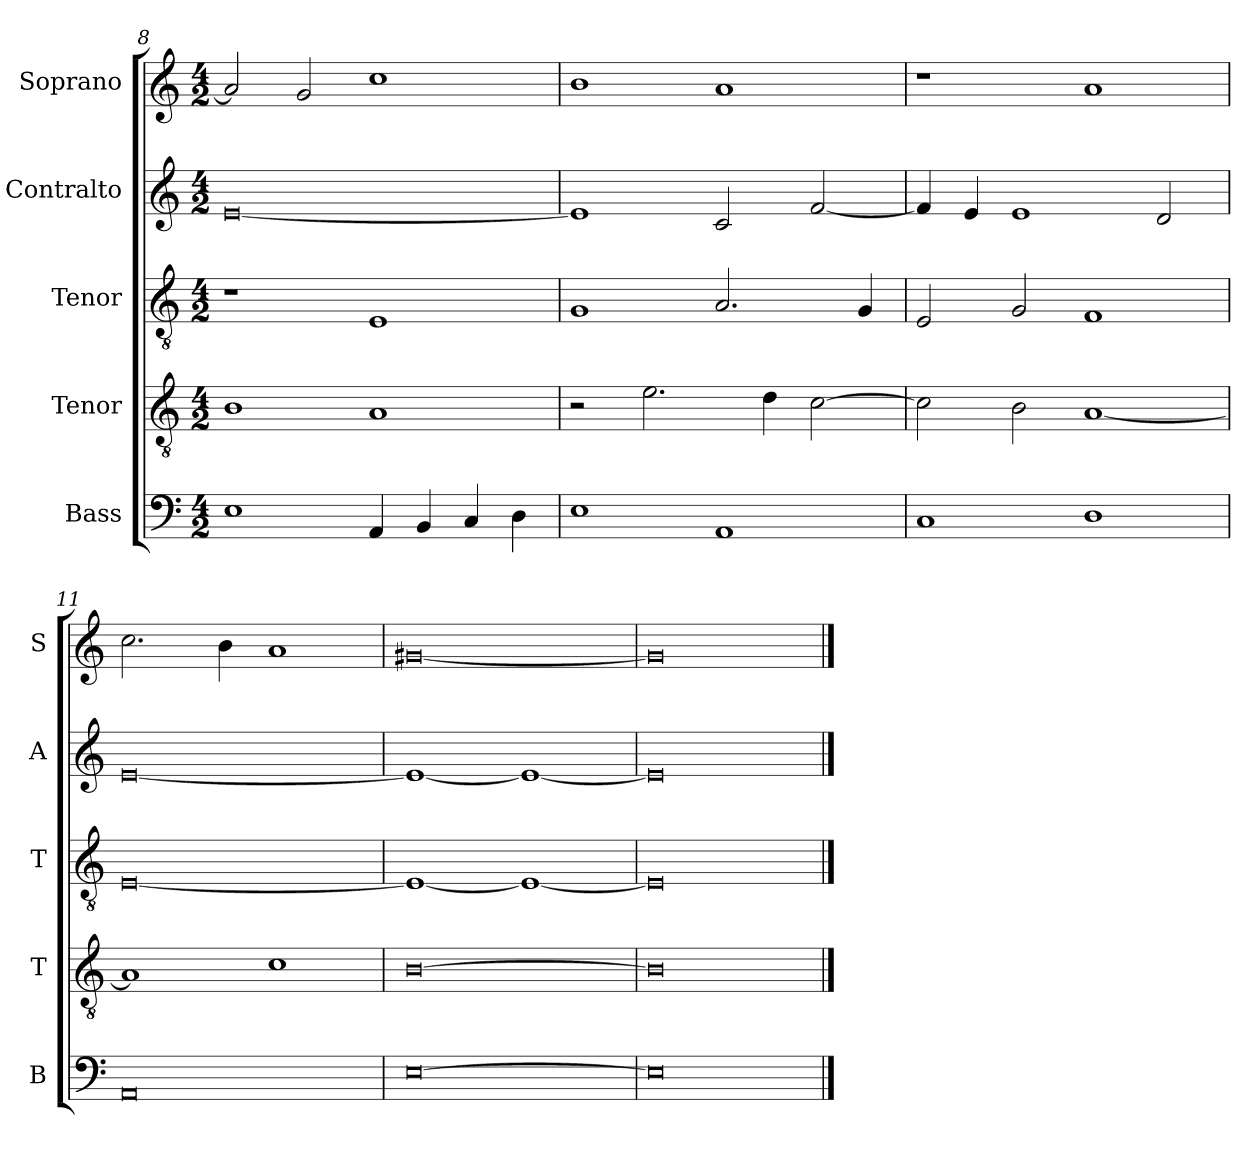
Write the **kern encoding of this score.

**kern	**kern	**kern	**kern	**kern
*part5	*part4	*part3	*part2	*part1
*staff5	*staff4	*staff3	*staff2	*staff1
*I"Bass	*I"Tenor	*I"Tenor	*I"Contralto	*I"Soprano
*I'B	*I'T	*I'T	*I'A	*I'S
*clefF4	*clefGv2	*clefGv2	*clefG2	*clefG2
*k[]	*k[]	*k[]	*k[]	*k[]
*E:phr	*E:phr	*E:phr	*E:phr	*E:phr
*M4/2	*M4/2	*M4/2	*M4/2	*M4/2
=8	=8	=8	=8	=8
1E	1B	1r	[0e	2a]
.	.	.	.	2g
4AA	1A	1E	.	1cc
4BB	.	.	.	.
4C	.	.	.	.
4D	.	.	.	.
=9	=9	=9	=9	=9
1E	2r	1G	1e]	1b
.	2.e	.	.	.
1AA	.	2.A	2c	1a
.	4d	.	.	.
.	[2c	.	[2f	.
.	.	4G	.	.
=10	=10	=10	=10	=10
1C	2c]	2E	4f]	1r
.	.	.	4e	.
.	2B	2G	1e	.
1D	[1A	1F	.	1a
.	.	.	2d	.
=11	=11	=11	=11	=11
0AA	1A]	[0E	[0e	2.cc
.	.	.	.	4b
.	1c	.	.	1a
=12	=12	=12	=12	=12
[0E	[0B	1E_	1e_	[0g#X
.	.	1E_	1e_	.
=13	=13	=13	=13	=13
0E]	0B]	0E]	0e]	0g#]
==	==	==	==	==
*-	*-	*-	*-	*-
